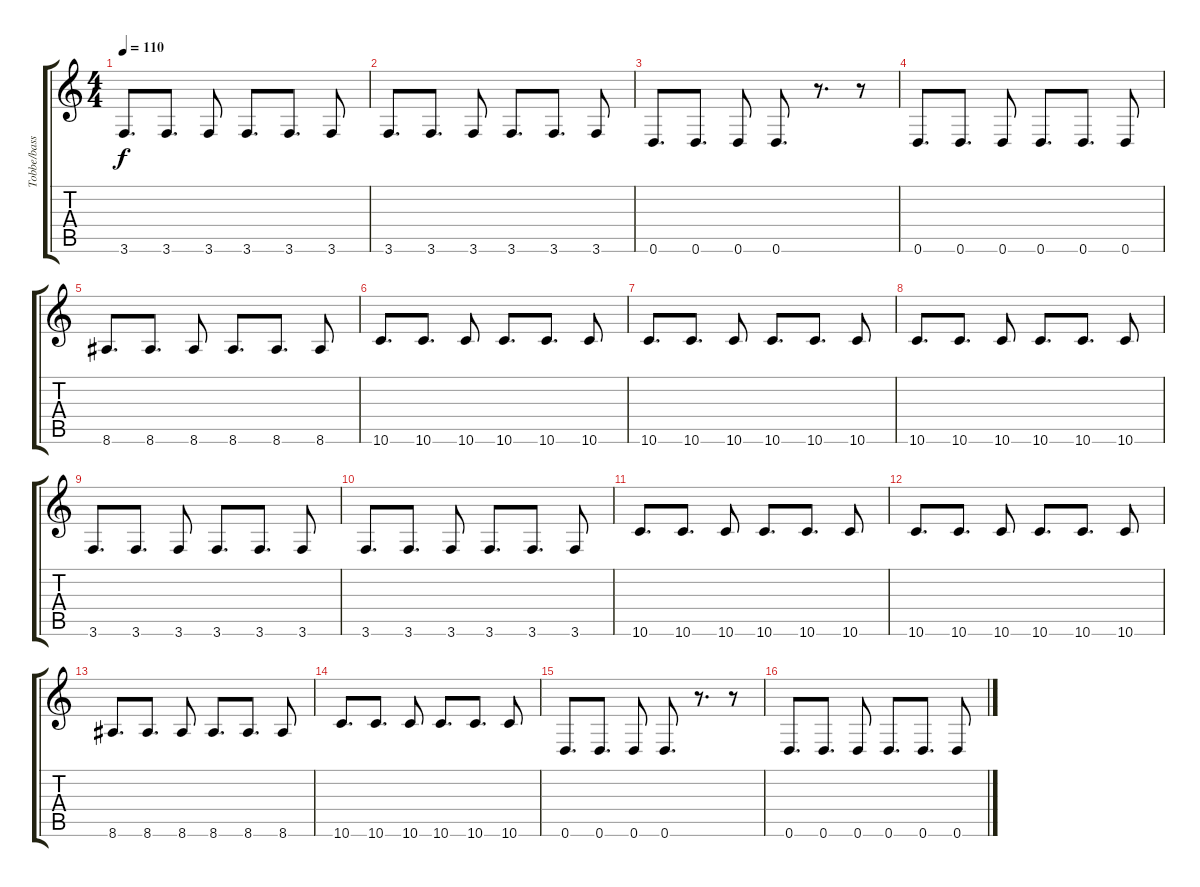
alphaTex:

\track ("Tobbe/bass" "Tobbe/bass") {instrument fretlessbass}
\staff {score tabs}
\tuning (E4 B3 G3 D3 A2 D2) {hide}
\ts (4 4)
\tempo 110
\clef g2
\ks c
3.6.8{d dy f} 3.6.8{d} 3.6.8 3.6.8{d} 3.6.8{d} 3.6.8 |
3.6.8{d} 3.6.8{d} 3.6.8 3.6.8{d} 3.6.8{d} 3.6.8 |
0.6.8{d} 0.6.8{d} 0.6.8 0.6.8{d} r.8{d} r.8 |
0.6.8{d} 0.6.8{d} 0.6.8 0.6.8{d} 0.6.8{d} 0.6.8 |
8.6.8{d} 8.6.8{d} 8.6.8 8.6.8{d} 8.6.8{d} 8.6.8 |
10.6.8{d} 10.6.8{d} 10.6.8 10.6.8{d} 10.6.8{d} 10.6.8 |
10.6.8{d} 10.6.8{d} 10.6.8 10.6.8{d} 10.6.8{d} 10.6.8 |
10.6.8{d} 10.6.8{d} 10.6.8 10.6.8{d} 10.6.8{d} 10.6.8 |
3.6.8{d} 3.6.8{d} 3.6.8 3.6.8{d} 3.6.8{d} 3.6.8 |
3.6.8{d} 3.6.8{d} 3.6.8 3.6.8{d} 3.6.8{d} 3.6.8 |
10.6.8{d} 10.6.8{d} 10.6.8 10.6.8{d} 10.6.8{d} 10.6.8 |
10.6.8{d} 10.6.8{d} 10.6.8 10.6.8{d} 10.6.8{d} 10.6.8 |
8.6.8{d} 8.6.8{d} 8.6.8 8.6.8{d} 8.6.8{d} 8.6.8 |
10.6.8{d} 10.6.8{d} 10.6.8 10.6.8{d} 10.6.8{d} 10.6.8 |
0.6.8{d} 0.6.8{d} 0.6.8 0.6.8{d} r.8{d} r.8 |
0.6.8{d} 0.6.8{d} 0.6.8 0.6.8{d} 0.6.8{d} 0.6.8
